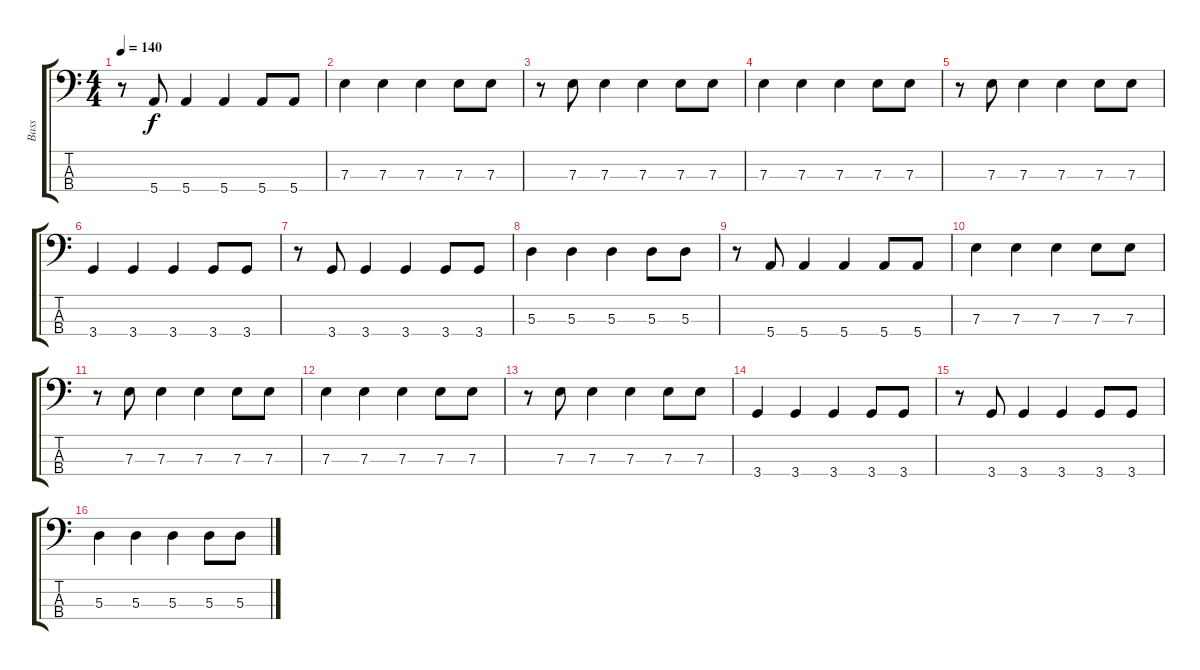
\track ("Bass" "Bass") {instrument acousticguitarsteel}
\staff {score tabs}
\tuning (G2 D2 A1 E1) {hide}
\ts (4 4)
\tempo 140
\clef f4
\ks c
r.8{dy f} 5.4.8 5.4.4 5.4.4 5.4.8 5.4.8 |
7.3.4 7.3.4 7.3.4 7.3.8 7.3.8 |
r.8 7.3.8 7.3.4 7.3.4 7.3.8 7.3.8 |
7.3.4 7.3.4 7.3.4 7.3.8 7.3.8 |
r.8 7.3.8 7.3.4 7.3.4 7.3.8 7.3.8 |
3.4.4 3.4.4 3.4.4 3.4.8 3.4.8 |
r.8 3.4.8 3.4.4 3.4.4 3.4.8 3.4.8 |
5.3.4 5.3.4 5.3.4 5.3.8 5.3.8 |
r.8 5.4.8 5.4.4 5.4.4 5.4.8 5.4.8 |
7.3.4 7.3.4 7.3.4 7.3.8 7.3.8 |
r.8 7.3.8 7.3.4 7.3.4 7.3.8 7.3.8 |
7.3.4 7.3.4 7.3.4 7.3.8 7.3.8 |
r.8 7.3.8 7.3.4 7.3.4 7.3.8 7.3.8 |
3.4.4 3.4.4 3.4.4 3.4.8 3.4.8 |
r.8 3.4.8 3.4.4 3.4.4 3.4.8 3.4.8 |
5.3.4 5.3.4 5.3.4 5.3.8 5.3.8
